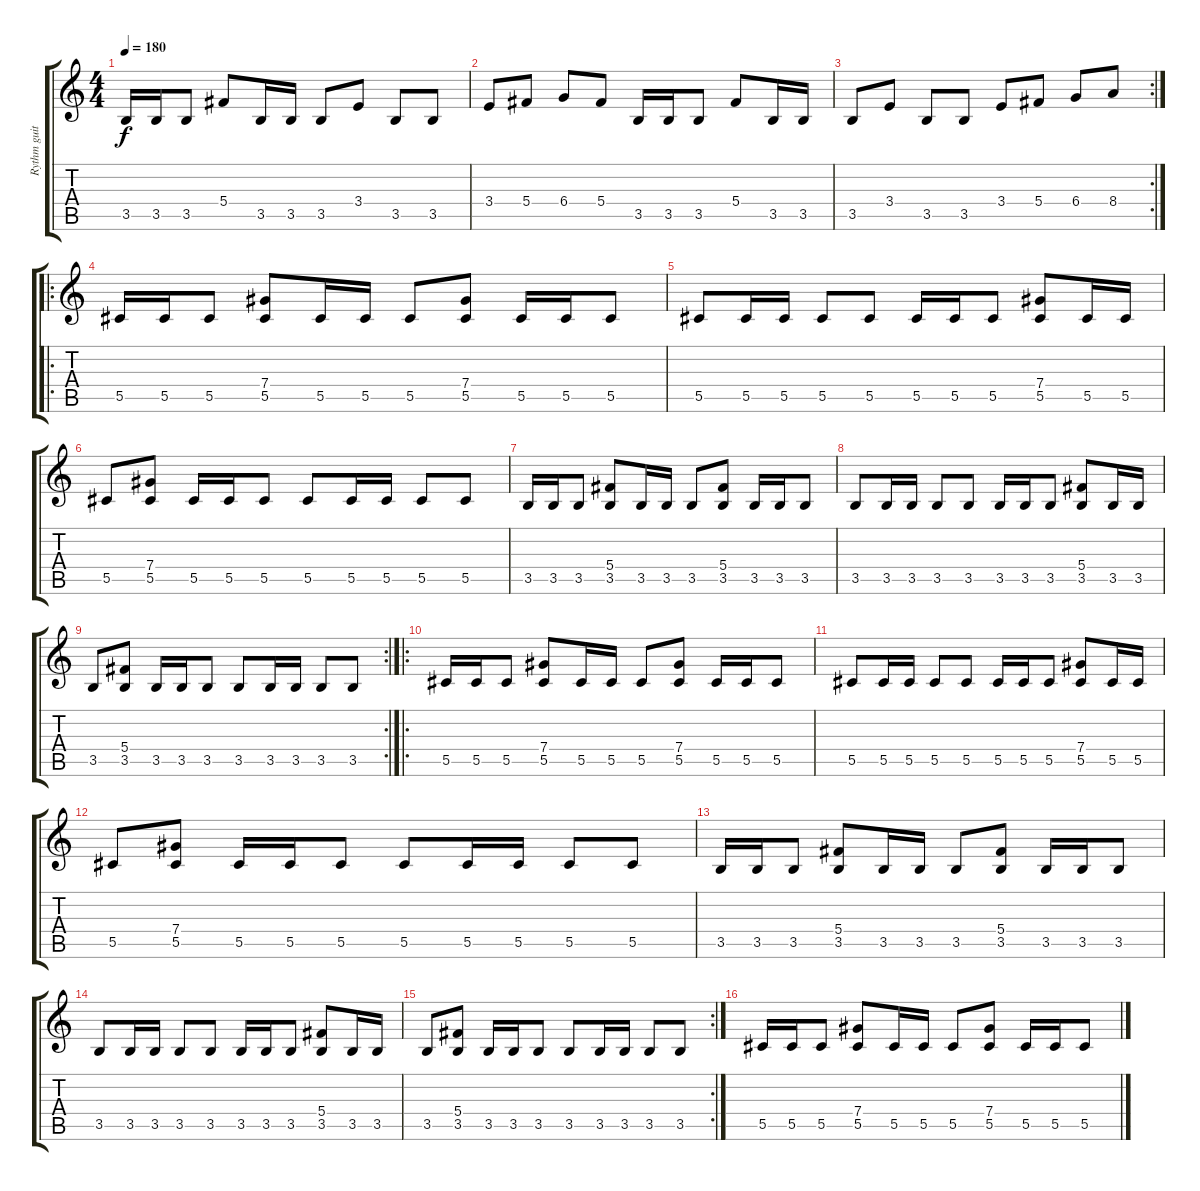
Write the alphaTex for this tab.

\track ("Rythm guitar Eb" "Rythm guit") {instrument distortionguitar}
\staff {score tabs}
\tuning (Eb4 Bb3 Gb3 Db3 Ab2 Eb2) {hide}
\ts (4 4)
\tempo 180
\clef g2
\ks c
3.5.16{dy f} 3.5.16 3.5.8 5.4.8 3.5.16 3.5.16 3.5.8 3.4.8 3.5.8 3.5.8 |
3.4.8 5.4.8 6.4.8 5.4.8 3.5.16 3.5.16 3.5.8 5.4.8 3.5.16 3.5.16 |
\rc 2
3.5.8 3.4.8 3.5.8 3.5.8 3.4.8 5.4.8 6.4.8 8.4.8 |
\ro
5.5.16 5.5.16 5.5.8 (7.4 5.5).8 5.5.16 5.5.16 5.5.8 (7.4 5.5).8 5.5.16 5.5.16 5.5.8 |
5.5.8 5.5.16 5.5.16 5.5.8 5.5.8 5.5.16 5.5.16 5.5.8 (7.4 5.5).8 5.5.16 5.5.16 |
5.5.8 (7.4 5.5).8 5.5.16 5.5.16 5.5.8 5.5.8 5.5.16 5.5.16 5.5.8 5.5.8 |
3.5.16 3.5.16 3.5.8 (5.4 3.5).8 3.5.16 3.5.16 3.5.8 (5.4 3.5).8 3.5.16 3.5.16 3.5.8 |
3.5.8 3.5.16 3.5.16 3.5.8 3.5.8 3.5.16 3.5.16 3.5.8 (5.4 3.5).8 3.5.16 3.5.16 |
\rc 2
3.5.8 (5.4 3.5).8 3.5.16 3.5.16 3.5.8 3.5.8 3.5.16 3.5.16 3.5.8 3.5.8 |
\ro
5.5.16 5.5.16 5.5.8 (7.4 5.5).8 5.5.16 5.5.16 5.5.8 (7.4 5.5).8 5.5.16 5.5.16 5.5.8 |
5.5.8 5.5.16 5.5.16 5.5.8 5.5.8 5.5.16 5.5.16 5.5.8 (7.4 5.5).8 5.5.16 5.5.16 |
5.5.8 (7.4 5.5).8 5.5.16 5.5.16 5.5.8 5.5.8 5.5.16 5.5.16 5.5.8 5.5.8 |
3.5.16 3.5.16 3.5.8 (5.4 3.5).8 3.5.16 3.5.16 3.5.8 (5.4 3.5).8 3.5.16 3.5.16 3.5.8 |
3.5.8 3.5.16 3.5.16 3.5.8 3.5.8 3.5.16 3.5.16 3.5.8 (5.4 3.5).8 3.5.16 3.5.16 |
\rc 2
3.5.8 (5.4 3.5).8 3.5.16 3.5.16 3.5.8 3.5.8 3.5.16 3.5.16 3.5.8 3.5.8 |
5.5.16 5.5.16 5.5.8 (7.4 5.5).8 5.5.16 5.5.16 5.5.8 (7.4 5.5).8 5.5.16 5.5.16 5.5.8
